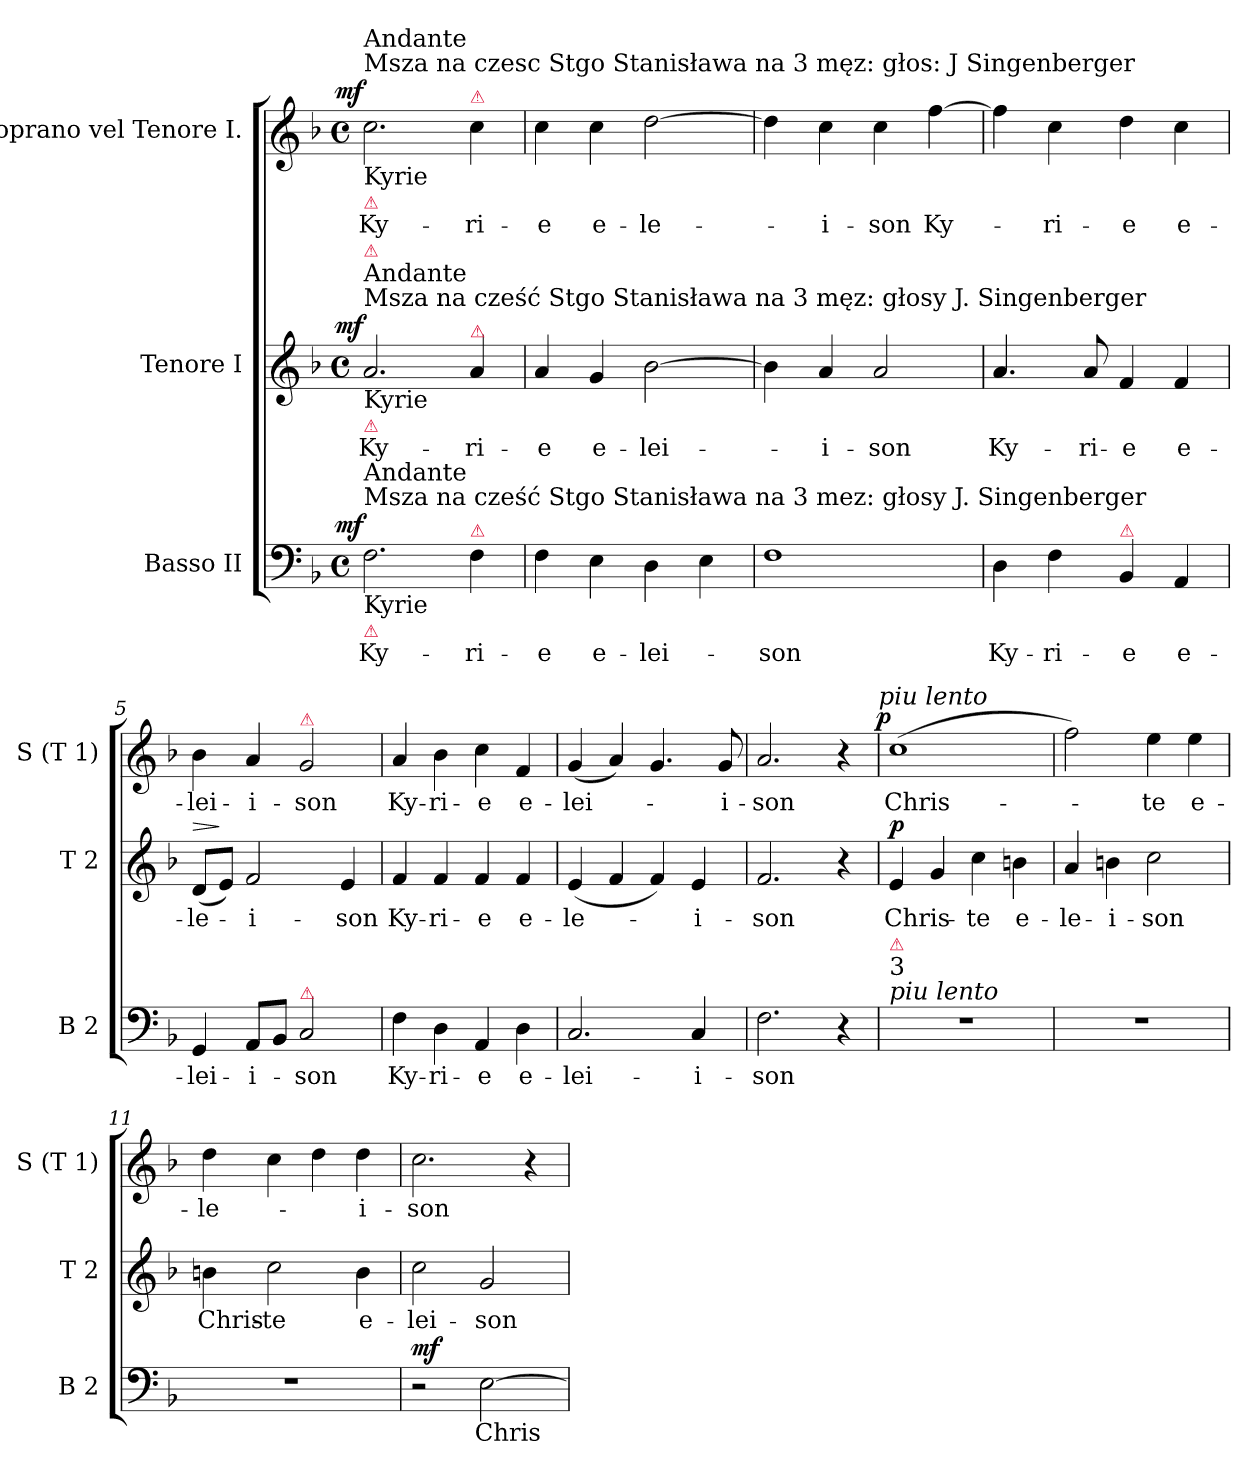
**kern	**text	**dynam	**kern	**text	**dynam	**kern	**text	**dynam
*part3	*part3	*part3	*part2	*part2	*part2	*part1	*part1	*part1
*staff3	*staff3	*staff3	*staff2	*staff2	*staff2	*staff1	*staff1	*staff1
*I"Basso II	*	*	*I"Tenore I	*	*	*I"Soprano vel Tenore I.	*	*
*I'B 2	*	*	*I'T 2	*	*	*I'S (T 1)	*	*
*clefF4	*	*	*clefG2	*	*	*clefG2	*	*
*k[b-]	*	*	*k[b-]	*	*	*k[b-]	*	*
*M4/4	*	*	*M4/4	*	*	*M4/4	*	*
*met(c)	*	*	*met(c)	*	*	*met(c)	*	*
=1	=1	=1	=1	=1	=1	=1	=1	=1
!	!	!	!	!	!	!LO:TX:b:t=Kyrie	!	!
!	!	!	!	!	!	!LO:TX:b:color=crimson:t=⚠	!	!
!	!	!	!	!	!	!LO:TX:a:t=Msza na czesc Stgo Stanisława na 3 męz&colon; głos&colon; J Singenberger	!	!
!	!	!	!	!	!	!LO:TX:a:t=Andante	!	!
!	!	!	!LO:TX:b:t=Kyrie	!	!	!	!	!
!	!	!	!LO:TX:b:color=crimson:t=⚠	!	!	!	!	!
!	!	!	!LO:TX:a:t=Msza na cześć Stgo Stanisława na 3 męz&colon; głosy J. Singenberger	!	!	!	!	!
!	!	!	!LO:TX:a:t=Andante	!	!	!	!	!
!	!	!	!LO:TX:a:color=crimson:t=⚠	!	!	!	!	!
!LO:TX:b:t=Kyrie	!	!	!	!	!	!	!	!
!LO:TX:b:color=crimson:t=⚠	!	!	!	!	!	!	!	!
!LO:TX:a:t=Msza na cześć Stgo Stanisława na 3 mez&colon; głosy J. Singenberger	!	!	!	!	!	!	!	!
!LO:TX:a:t=Andante	!	!	!	!	!	!	!	!
!	!	!LO:DY:b:rj	!	!	!LO:DY:b:rj	!	!	!LO:DY:a:rj
2.F\	Ky-	mf	2.a/	Ky-	mf	2.cc\	Ky-	mf
!	!	!	!	!	!	!LO:TX:a:color=crimson:t=⚠	!	!
!	!	!	!LO:TX:a:color=crimson:t=⚠	!	!	!	!	!
!LO:TX:a:color=crimson:t=⚠	!	!	!	!	!	!	!	!
4F\	-ri-	.	4a/	-ri-	.	4cc\	-ri-	.
=2	=2	=2	=2	=2	=2	=2	=2	=2
4F\	-e	.	4a/	-e	.	4cc\	-e	.
4E\	e-	.	4g/	e-	.	4cc\	e-	.
4D\	-lei-	.	[2b-\	-lei-	.	[2dd\	-le-	.
4E\	.	.	.	.	.	.	.	.
=3	=3	=3	=3	=3	=3	=3	=3	=3
1F	son	.	4b-\]	.	.	4dd\]	.	.
.	.	.	4a/	-i-	.	4cc\	-i-	.
.	.	.	2a/	-son	.	4cc\	-son	.
.	.	.	.	.	.	[4ff\	Ky-	.
=4	=4	=4	=4	=4	=4	=4	=4	=4
4D\	Ky-	.	4.a/	Ky-	.	4ff\]	.	.
4F\	ri-	.	.	.	.	4cc\	-ri-	.
.	.	.	8a/	-ri-	.	.	.	.
!LO:TX:a:color=crimson:t=⚠	!	!	!	!	!	!	!	!
4BB-/	-e	.	4f/	-e	.	4dd\	-e	.
4AA/	e-	.	4f/	e-	.	4cc\	e-	.
=5	=5	=5	=5	=5	=5	=5	=5	=5
!	!	!	!	!	!LO:HP:a	!	!	!
4GG/	-lei-	.	(<8d/L	-le-	>	4b-\	-lei-	.
.	.	.	8e/J)	.	]	.	.	.
8AA/L	-i-	.	2f/	-i-	.	4a/	-i-	.
8BB-/J	.	.	.	.	.	.	.	.
!	!	!	!	!	!	!LO:TX:a:color=crimson:t=⚠	!	!
!LO:TX:a:color=crimson:t=⚠	!	!	!	!	!	!	!	!
2C/	son	.	.	.	.	2g/	-son	.
.	.	.	4e/	-son	.	.	.	.
=6	=6	=6	=6	=6	=6	=6	=6	=6
4F\	Ky-	.	4f/	Ky-	.	4a/	Ky-	.
4D\	-ri-	.	4f/	-ri-	.	4b-\	-ri-	.
4AA/	-e	.	4f/	-e	.	4cc\	-e	.
4D\	e-	.	4f/	e-	.	4f/	e-	.
=7	=7	=7	=7	=7	=7	=7	=7	=7
2.C/	-lei-	.	(<4e/	-le-	.	(<4g/	-lei-	.
.	.	.	4f/	.	.	4a/)	.	.
.	.	.	4f/)	.	.	4.g/	.	.
4C/	i-	.	4e/	i-	.	.	.	.
.	.	.	.	.	.	8g/	-i-	.
=8	=8	=8	=8	=8	=8	=8	=8	=8
2.F\	-son	.	2.f/	-son	.	2.a/	-son	.
4r	.	.	4r	.	.	4r	.	.
!	!	!	!	!	!	!LO:TX:a:i:t=piu lento	!	!
=9	=9	=9	=9	=9	=9	=9	=9	=9
!LO:TX:a:i:t=piu lento	!	!	!	!	!	!	!	!
!LO:TX:a:t=3	!	!	!	!	!	!	!	!
!LO:TX:a:color=crimson:t=⚠	!	!	!	!	!	!	!	!
!	!	!	!	!	!LO:DY:a	!	!	!LO:DY:b:rj
1r	.	.	4e/	Chris-	p	(>1cc	Chris-	p
.	.	.	4g/	.	.	.	.	.
.	.	.	4cc\	-te	.	.	.	.
.	.	.	4bn\	e-	.	.	.	.
=10	=10	=10	=10	=10	=10	=10	=10	=10
1r	.	.	4a/	-le-	.	2ff\)	.	.
.	.	.	4bn\	-i-	.	.	.	.
.	.	.	2cc\	-son	.	4ee\	-te	.
.	.	.	.	.	.	4ee\	e-	.
=11	=11	=11	=11	=11	=11	=11	=11	=11
1r	.	.	4bn\	-Chris-	.	4dd\	-le-	.
.	.	.	2cc\	-te	.	4cc\	.	.
.	.	.	.	.	.	4dd\	.	.
.	.	.	4b\	e-	.	4dd\	-i-	.
=12	=12	=12	=12	=12	=12	=12	=12	=12
!	!	!LO:DY:a	!	!	!	!	!	!
2r	.	mf	2cc\	-lei-	.	2.cc\	-son	.
[2E\	-Chris-	.	2g/	-son	.	.	.	.
.	.	.	.	.	.	4r	.	.
=	=	=	=	=	=	=	=	=
*-	*-	*-	*-	*-	*-	*-	*-	*-
